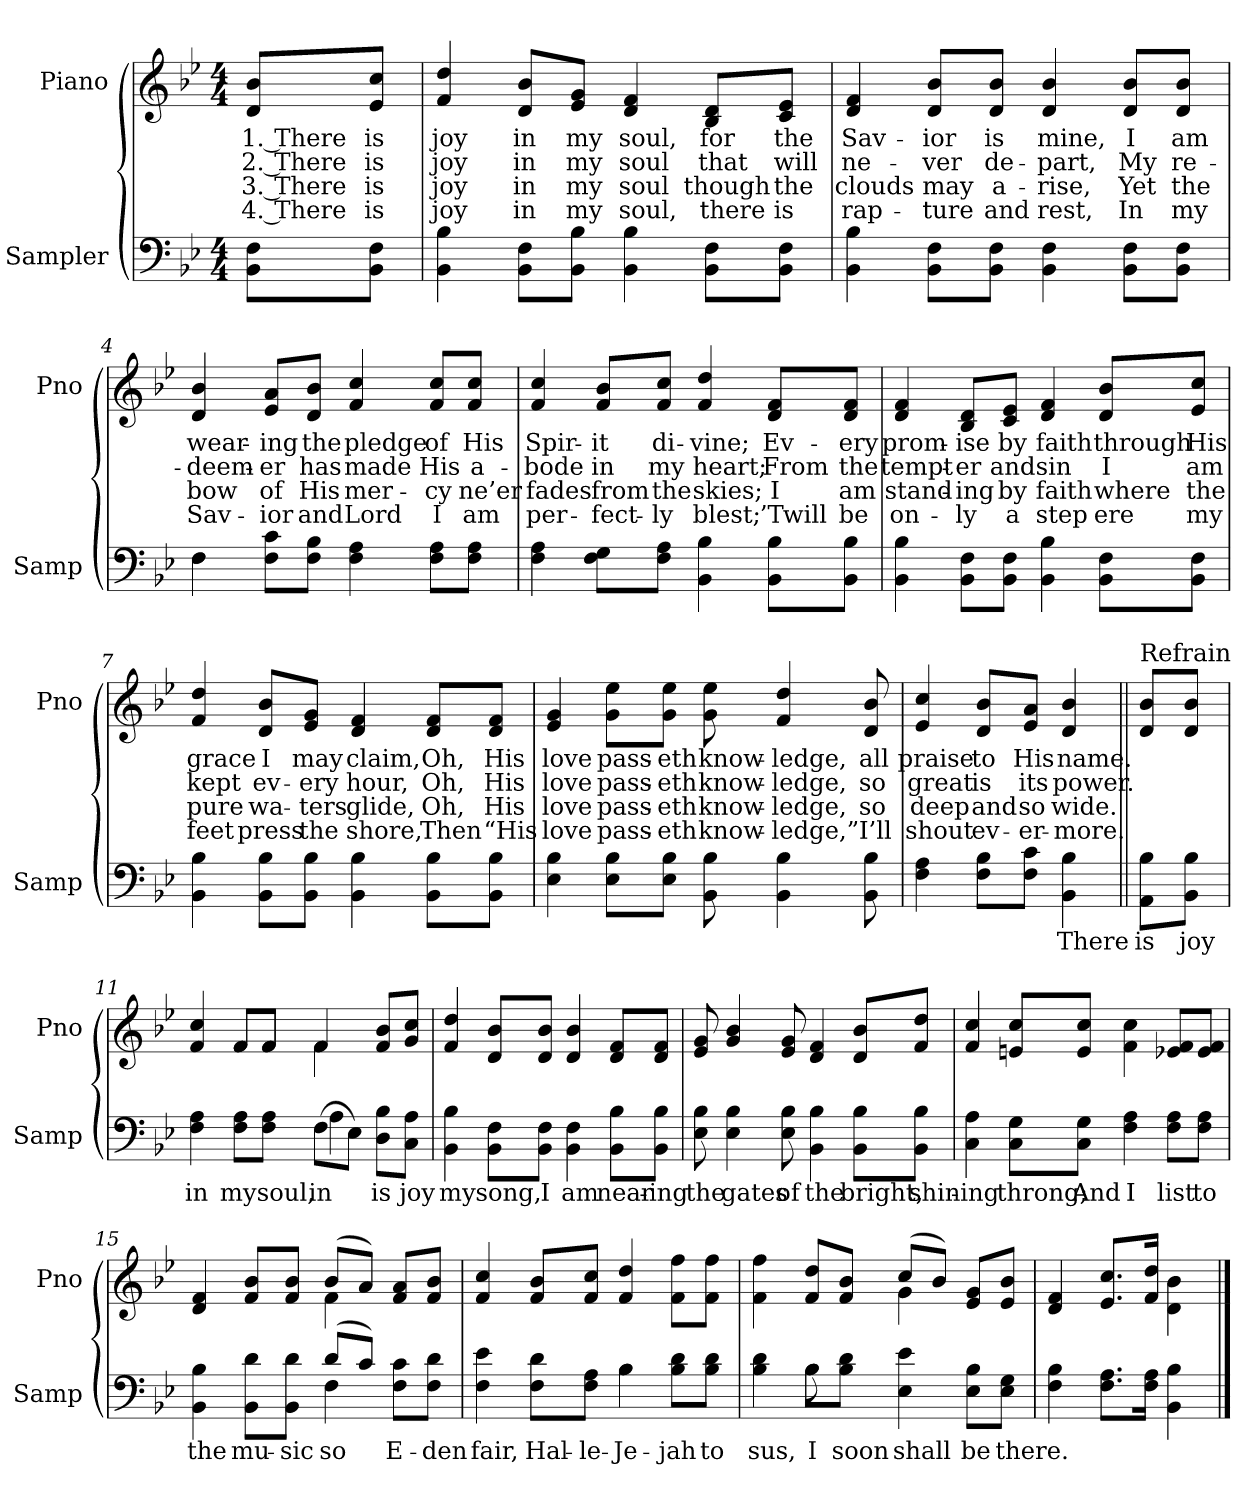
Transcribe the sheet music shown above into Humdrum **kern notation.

**kern	**text	**kern	**text	**text	**text	**text
*part2	*part2	*part1	*part1	*part1	*part1	*part1
*staff2	*staff2	*staff1	*staff1	*staff1	*staff1	*staff1
*I"Sampler	*	*I"Piano	*	*	*	*
*I'Samp	*	*I'Pno	*	*	*	*
*clefF4	*	*clefG2	*	*	*	*
*k[b-e-]	*	*k[b-e-]	*	*	*	*
*B-:	*	*B-:	*	*	*	*
*M4/4	*	*M4/4	*	*	*	*
=1	=1	=1	=1	=1	=1	=1
8BB-\ 8F\L	.	8d/ 8b-/L	1. There	2. There	3. There	4. There
8BB-\ 8F\J	.	8e-/ 8cc/J	is	is	is	is
=2	=2	=2	=2	=2	=2	=2
4BB- 4B-	.	4f 4dd	joy	joy	joy	joy
8BB-\ 8F\L	.	8d/ 8b-/L	in	in	in	in
8BB-\ 8B-\J	.	8e-/ 8g/J	my	my	my	my
4BB- 4B-	.	4d 4f	soul,	soul	soul	soul,
8BB-\ 8F\L	.	8B-/ 8d/L	for	that	though	there
8BB-\ 8F\J	.	8c/ 8e-/J	the	will	the	is
=3	=3	=3	=3	=3	=3	=3
4BB- 4B-	.	4d 4f	Sav-	ne-	clouds	rap-
8BB-\ 8F\L	.	8d/ 8b-/L	-ior	-ver	may	-ture
8BB-\ 8F\J	.	8d/ 8b-/J	is	de-	a-	and
4BB- 4F	.	4d 4b-	mine,	-part,	-rise,	rest,
8BB-\ 8F\L	.	8d/ 8b-/L	I	My	Yet	In
8BB-\ 8F\J	.	8d/ 8b-/J	am	re-	the	my
=4	=4	=4	=4	=4	=4	=4
*^	*	*	*	*	*	*
4F\	4F	.	4d 4b-	wear-	-deem-	bow	Sav-
8F\ 8c\L	2.ryy	.	8e-/ 8a/L	-ing	-er	of	-ior
8F\ 8B-\J	.	.	8d/ 8b-/J	the	has	His	and
4F 4A	.	.	4f 4cc	pledge	made	mer-	Lord
8F\ 8A\L	.	.	8f/ 8cc/L	of	His	-cy	I
8F\ 8A\J	.	.	8f/ 8cc/J	His	a-	ne’er	am
*v	*v	*	*	*	*	*	*
=5	=5	=5	=5	=5	=5	=5
4F 4A	.	4f 4cc	Spir-	-bode	fades	per-
8F\ 8G\L	.	8f/ 8b-/L	-it	in	from	-fect-
8F\ 8A\J	.	8f/ 8cc/J	di-	my	the	-ly
4BB- 4B-	.	4f 4dd	-vine;	heart;	skies;	blest;
8BB-\ 8B-\L	.	8d/ 8f/L	Ev-	From	I	’Twill
8BB-\ 8B-\J	.	8d/ 8f/J	-ery	the	am	be
=6	=6	=6	=6	=6	=6	=6
4BB- 4B-	.	4d 4f	prom-	tempt-	stand-	on-
8BB-\ 8F\L	.	8B-/ 8d/L	-ise	-er	-ing	-ly
8BB-\ 8F\J	.	8c/ 8e-/J	by	and	by	a
4BB- 4B-	.	4d 4f	faith	sin	faith	step
8BB-\ 8F\L	.	8d/ 8b-/L	through	I	where	ere
8BB-\ 8F\J	.	8e-/ 8cc/J	His	am	the	my
=7	=7	=7	=7	=7	=7	=7
4BB- 4B-	.	4f 4dd	grace	kept	pure	feet
8BB-\ 8B-\L	.	8d/ 8b-/L	I	ev-	wa-	press
8BB-\ 8B-\J	.	8e-/ 8g/J	may	-ery	-ters	the
4BB- 4B-	.	4d 4f	claim,	hour,	glide,	shore,
8BB-\ 8B-\L	.	8d/ 8f/L	Oh,	Oh,	Oh,	Then
8BB-\ 8B-\J	.	8d/ 8f/J	His	His	His	“His
=8	=8	=8	=8	=8	=8	=8
4E- 4B-	.	4e- 4g	love	love	love	love
8E-\ 8B-\L	.	8g\ 8ee-\L	pass-	pass-	pass-	pass-
8E-\ 8B-\J	.	8g\ 8ee-\J	-eth	-eth	-eth	-eth
8BB- 8B-	.	8g 8ee-	know-	know-	know-	know-
4BB- 4B-	.	4f 4dd	-ledge,	-ledge,	-ledge,	-ledge,”
8BB- 8B-	.	8d 8b-	all	so	so	I’ll
=9	=9	=9	=9	=9	=9	=9
4F 4A	.	4e- 4cc	praise	great	deep	shout
8F\ 8B-\L	.	8d/ 8b-/L	to	is	and	ev-
8F\ 8c\J	.	8e-/ 8a/J	His	its	so	-er-
4BB- 4B-	There	4d 4b-	name.	power.	wide.	-more.
=10||	=10||	=10||	=10||	=10||	=10||	=10||
!	!	!LO:TX:t=Refrain	!	!	!	!
8AA\ 8B-\L	is	8d/ 8b-/L	.	.	.	.
8BB-\ 8B-\J	joy	8d/ 8b-/J	.	.	.	.
=11	=11	=11	=11	=11	=11	=11
*^	*	*^	*	*	*	*
4F 4A	2ryy	in	4f 4cc	4ryy	.	.	.	.
8F\ 8A\L	.	my	8f/L	8f/L	.	.	.	.
8F\ 8A\J	.	soul,	8f/J	8f/J	.	.	.	.
(8F\L	4A	in	4f/	4f	.	.	.	.
8E-\J)	.	.	.	.	.	.	.	.
8D\ 8B-\L	4ryy	is	8f/ 8b-/L	4ryy	.	.	.	.
8C\ 8A\J	.	joy	8g/ 8cc/J	.	.	.	.	.
*v	*v	*	*	*	*	*	*	*
*	*	*v	*v	*	*	*	*
=12	=12	=12	=12	=12	=12	=12
4BB- 4B-	my	4f 4dd	.	.	.	.
8BB-\ 8F\L	song,	8d/ 8b-/L	.	.	.	.
8BB-\ 8F\J	I	8d/ 8b-/J	.	.	.	.
4BB- 4F	am	4d 4b-	.	.	.	.
8BB-\ 8B-\L	near-	8d/ 8f/L	.	.	.	.
8BB-\ 8B-\J	-ing	8d/ 8f/J	.	.	.	.
=13	=13	=13	=13	=13	=13	=13
8E- 8B-	the	8e- 8g	.	.	.	.
4E- 4B-	gates	4g 4b-	.	.	.	.
8E- 8B-	of	8e- 8g	.	.	.	.
4BB- 4B-	the	4d 4f	.	.	.	.
8BB-\ 8B-\L	bright,	8d/ 8b-/L	.	.	.	.
8BB-\ 8B-\J	shin-	8f/ 8dd/J	.	.	.	.
=14	=14	=14	=14	=14	=14	=14
4C 4A	-ing	4f 4cc	.	.	.	.
8C\ 8G\L	throng;	8en/ 8cc/L	.	.	.	.
8C\ 8G\J	And	8e/ 8cc/J	.	.	.	.
4F 4A	I	4f\ 4cc\	.	.	.	.
8F\ 8A\L	list	8e-X/ 8f/L	.	.	.	.
8F\ 8A\J	to	8e-/ 8f/J	.	.	.	.
=15	=15	=15	=15	=15	=15	=15
*^	*	*^	*	*	*	*
4BB- 4B-	2ryy	the	4d 4f	2ryy	.	.	.	.
8BB-\ 8d\L	.	mu-	8f/ 8b-/L	.	.	.	.	.
8BB-\ 8d\J	.	-sic	8f/ 8b-/J	.	.	.	.	.
(8d/L	4F	so	(8b-/L	4f	.	.	.	.
8c/J)	.	.	8a/J)	.	.	.	.	.
8F\ 8c\L	4ryy	E-	8f/ 8a/L	4ryy	.	.	.	.
8F\ 8d\J	.	-den	8f/ 8b-/J	.	.	.	.	.
*	*	*	*v	*v	*	*	*	*
=16	=16	=16	=16	=16	=16	=16	=16
4F 4e-	2ryy	fair,	4f 4cc	.	.	.	.
8F\ 8d\L	.	Hal-	8f/ 8b-/L	.	.	.	.
8F\ 8A\J	.	-le-	8f/ 8cc/J	.	.	.	.
4B-\	4B-	Je-	4f 4dd	.	.	.	.
8B-\ 8d\L	4ryy	-jah	8f\ 8ff\L	.	.	.	.
8B-\ 8d\J	.	to	8f\ 8ff\J	.	.	.	.
=17	=17	=17	=17	=17	=17	=17	=17
*	*	*	*^	*	*	*	*
4B- 4d	4ryy	-sus,	4f 4ff	2ryy	.	.	.	.
8B-\L	8B-	I	8f/ 8dd/L	.	.	.	.	.
8B-\ 8d\J	2ryy	soon	8f/ 8b-/J	.	.	.	.	.
4E- 4e-	.	shall	(8cc/L	4g	.	.	.	.
.	.	.	8b-/J)	.	.	.	.	.
8E-\ 8B-\L	.	be	8e-/ 8g/L	4ryy	.	.	.	.
8E-\ 8G\J	8ryy	there.	8e-/ 8b-/J	.	.	.	.	.
*v	*v	*	*	*	*	*	*	*
*	*	*v	*v	*	*	*	*
=18	=18	=18	=18	=18	=18	=18
4F 4B-	.	4d 4f	.	.	.	.
8.F\ 8.A\L	.	8.e-/ 8.cc/L	.	.	.	.
16F\ 16A\Jk	.	16f/ 16dd/Jk	.	.	.	.
4BB- 4B-	.	4d\ 4b-\	.	.	.	.
==	==	==	==	==	==	==
*-	*-	*-	*-	*-	*-	*-
